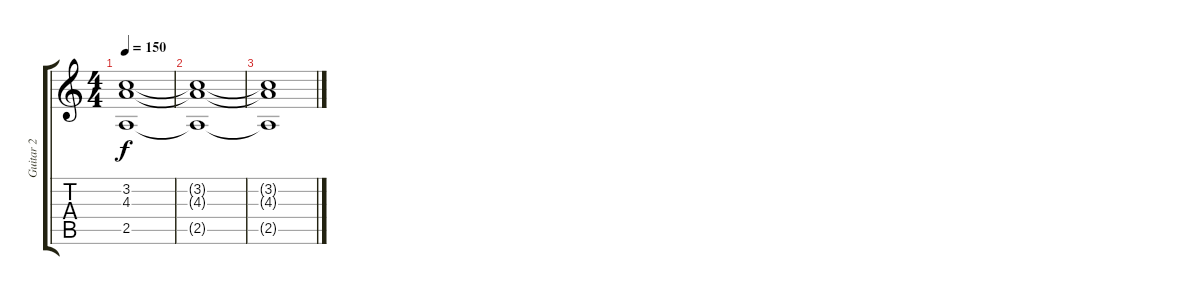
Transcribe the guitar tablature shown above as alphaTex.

\track ("Guitar 2" "Guitar 2") {instrument distortionguitar}
\staff {score tabs}
\tuning (D4 A3 F3 C3 G2 D2) {hide}
\ts (4 4)
\tempo 150
\clef g2
\ks c
(3.2{t} 4.3{t} 2.5{t}).1{dy f} |
(3.2{t} 4.3{t} 2.5{t}).1 |
(3.2{t} 4.3{t} 2.5{t}).1
